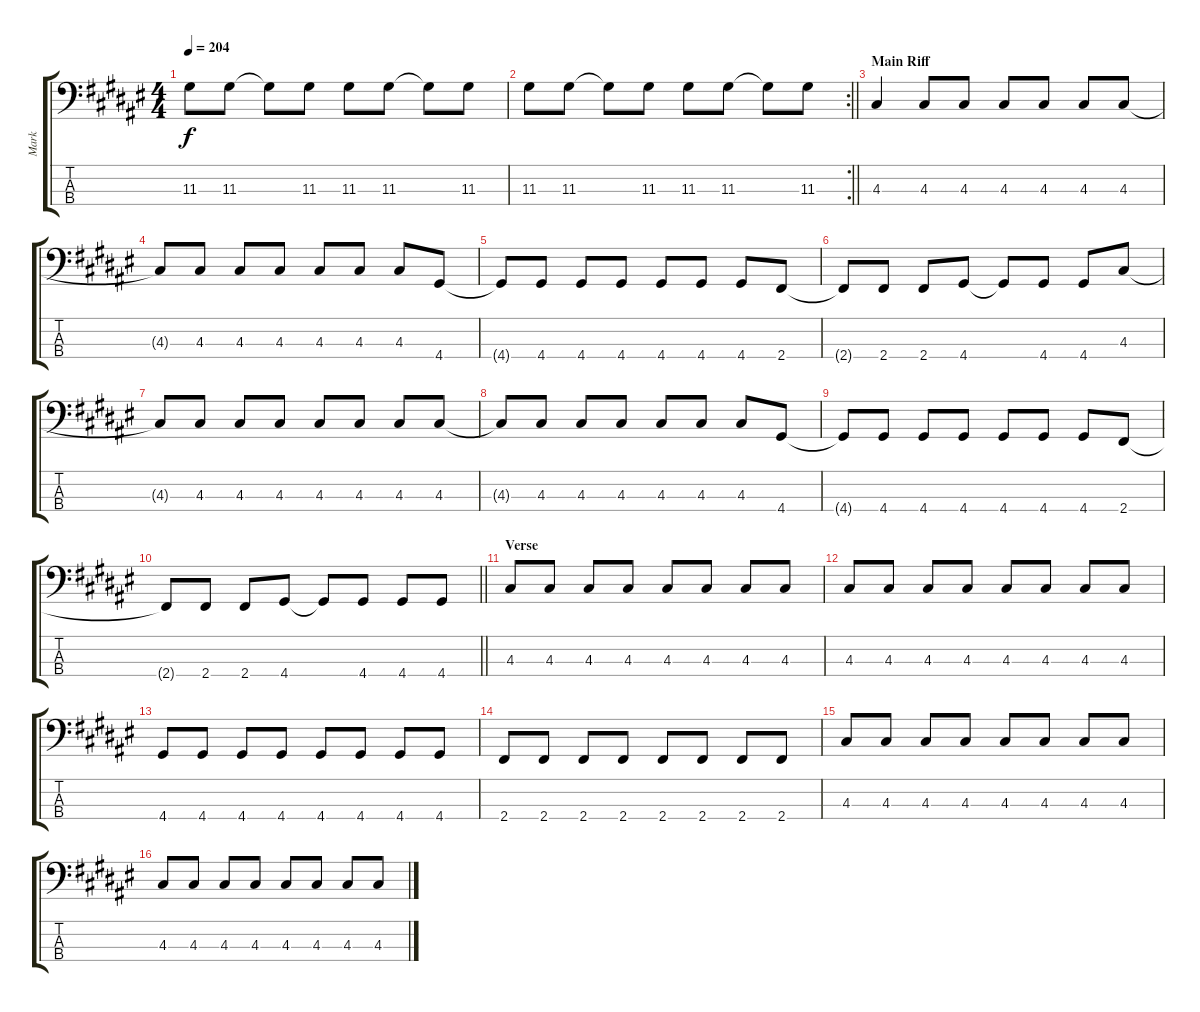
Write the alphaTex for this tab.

\track ("Mark" "Mark") {instrument electricbasspick}
\staff {score tabs}
\tuning (G2 D2 A1 E1) {hide}
\ts (4 4)
\tempo 204
\clef f4
\ks f#
11.3.8{dy f} 11.3.8 11.3{t}.8 11.3.8 11.3.8 11.3.8 11.3{t}.8 11.3.8 |
\rc 2
\barLineRight lightlight
11.3.8 11.3.8 11.3{t}.8 11.3.8 11.3.8 11.3.8 11.3{t}.8 11.3.8 |
\section ("" "Main Riff")
4.3.4 4.3.8 4.3.8 4.3.8 4.3.8 4.3.8 4.3.8 |
4.3{t}.8 4.3.8 4.3.8 4.3.8 4.3.8 4.3.8 4.3.8 4.4.8 |
4.4{t}.8 4.4.8 4.4.8 4.4.8 4.4.8 4.4.8 4.4.8 2.4.8 |
2.4{t}.8 2.4.8 2.4.8 4.4.8 4.4{t}.8 4.4.8 4.4.8 4.3.8 |
4.3{t}.8 4.3.8 4.3.8 4.3.8 4.3.8 4.3.8 4.3.8 4.3.8 |
4.3{t}.8 4.3.8 4.3.8 4.3.8 4.3.8 4.3.8 4.3.8 4.4.8 |
4.4{t}.8 4.4.8 4.4.8 4.4.8 4.4.8 4.4.8 4.4.8 2.4.8 |
\barLineRight lightlight
2.4{t}.8 2.4.8 2.4.8 4.4.8 4.4{t}.8 4.4.8 4.4.8 4.4.8 |
\section ("" "Verse")
4.3.8 4.3.8 4.3.8 4.3.8 4.3.8 4.3.8 4.3.8 4.3.8 |
4.3.8 4.3.8 4.3.8 4.3.8 4.3.8 4.3.8 4.3.8 4.3.8 |
4.4.8 4.4.8 4.4.8 4.4.8 4.4.8 4.4.8 4.4.8 4.4.8 |
2.4.8 2.4.8 2.4.8 2.4.8 2.4.8 2.4.8 2.4.8 2.4.8 |
4.3.8 4.3.8 4.3.8 4.3.8 4.3.8 4.3.8 4.3.8 4.3.8 |
4.3.8 4.3.8 4.3.8 4.3.8 4.3.8 4.3.8 4.3.8 4.3.8
